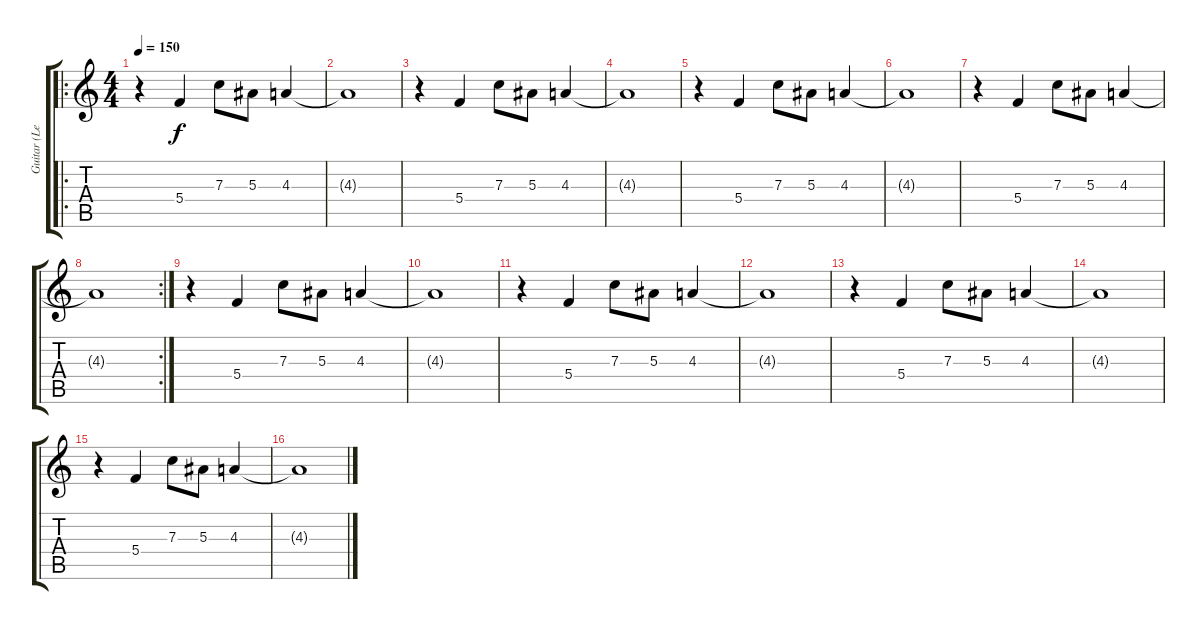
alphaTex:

\track ("Guitar (Lead)" "Guitar (Le") {instrument distortionguitar}
\staff {score tabs}
\tuning (D4 A3 F3 C3 G2 D2) {hide}
\ro
\ts (4 4)
\tempo 150
\clef g2
\ks c
r.4{dy f volume 16 instrument distortionguitar} 5.4.4{volume 16} 7.3.8 5.3.8 4.3.4 |
4.3{t}.1 |
r.4 5.4.4 7.3.8 5.3.8 4.3.4 |
4.3{t}.1 |
r.4 5.4.4 7.3.8 5.3.8 4.3.4 |
4.3{t}.1 |
r.4 5.4.4 7.3.8 5.3.8 4.3.4 |
\rc 2
4.3{t}.1 |
r.4 5.4.4 7.3.8 5.3.8 4.3.4 |
4.3{t}.1 |
r.4 5.4.4 7.3.8 5.3.8 4.3.4 |
4.3{t}.1 |
r.4 5.4.4 7.3.8 5.3.8 4.3.4 |
4.3{t}.1 |
r.4 5.4.4 7.3.8 5.3.8 4.3.4 |
4.3{t}.1
